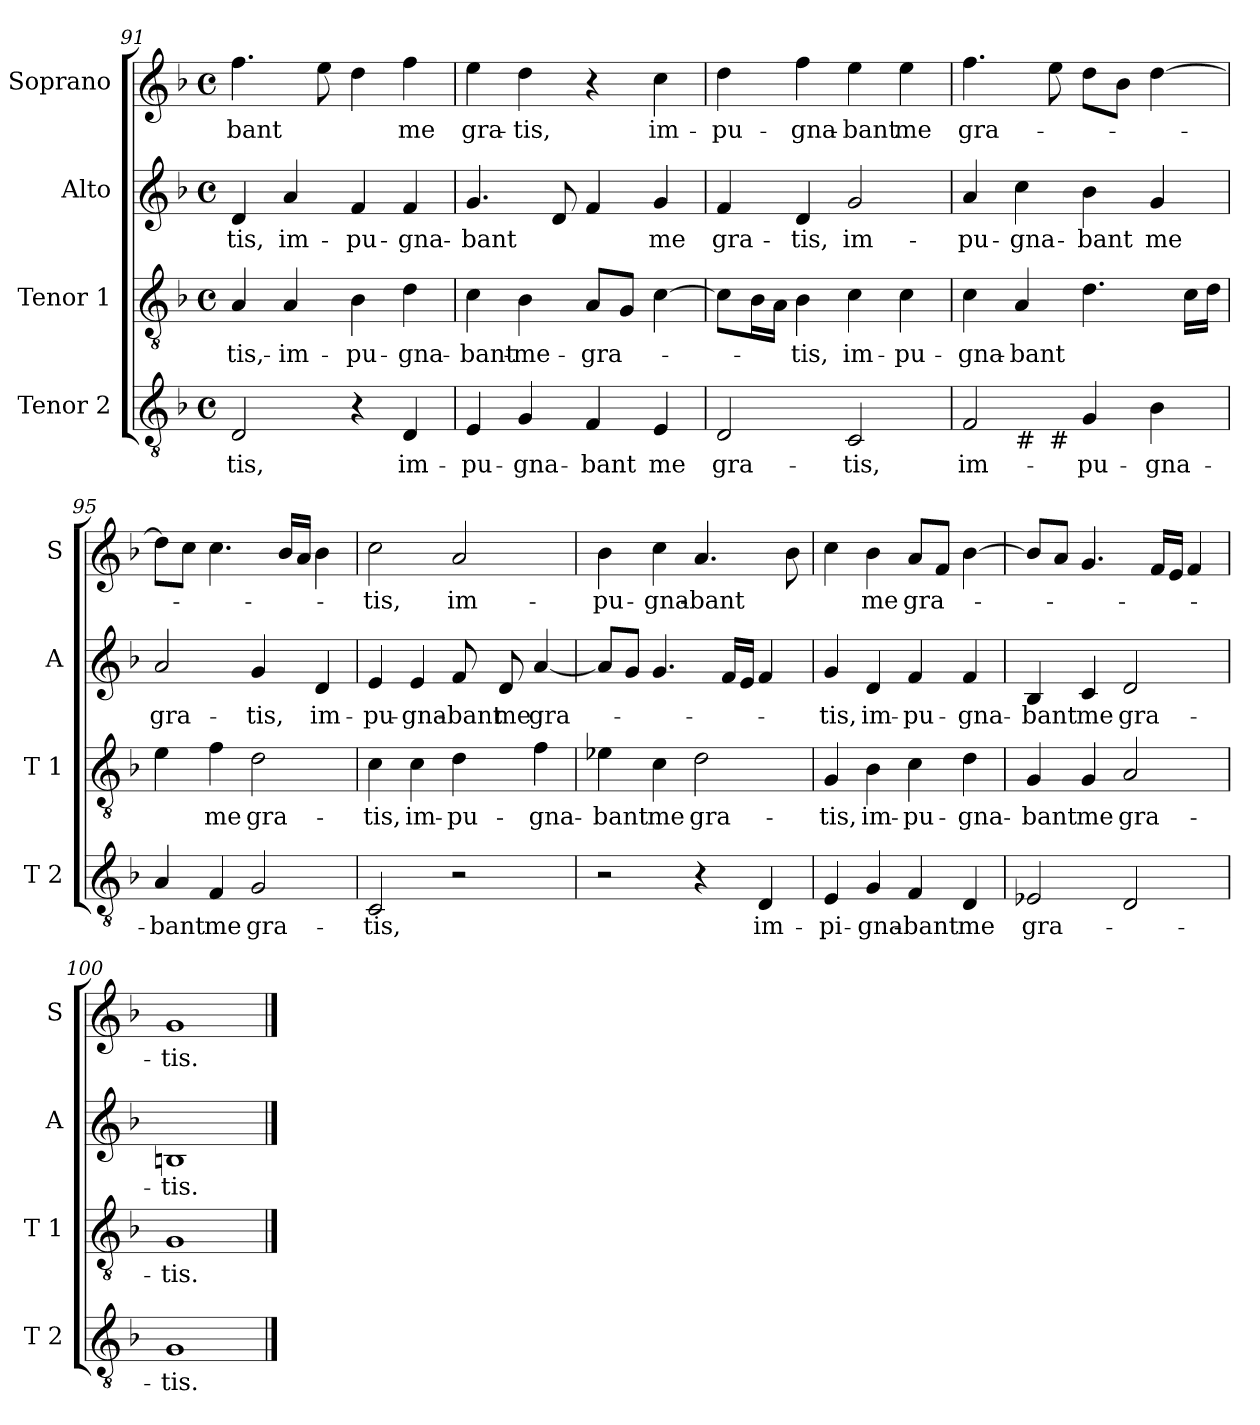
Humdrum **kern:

**kern	**text	**kern	**text	**kern	**text	**kern	**text
*part4	*part4	*part3	*part3	*part2	*part2	*part1	*part1
*staff4	*staff4	*staff3	*staff3	*staff2	*staff2	*staff1	*staff1
*I"Tenor 2	*	*I"Tenor 1	*	*I"Alto	*	*I"Soprano	*
*I'T 2	*	*I'T 1	*	*I'A	*	*I'S	*
*clefGv2	*	*clefGv2	*	*clefG2	*	*clefG2	*
*k[b-]	*	*k[b-]	*	*k[b-]	*	*k[b-]	*
*F:	*	*F:	*	*F:	*	*F:	*
*M4/4	*	*M4/4	*	*M4/4	*	*M4/4	*
*met(c)	*	*met(c)	*	*met(c)	*	*met(c)	*
=91	=91	=91	=91	=91	=91	=91	=91
!	!LO:LY:b	!	!LO:LY:b	!	!LO:LY:b	!	!LO:LY:b
2D/	-tis,	4A/	-tis,-	4d/	-tis,	4.ff\	-bant
!	!	!	!LO:LY:b	!	!LO:LY:b	!	!
.	.	4A/	-im-	4a/	im-	.	.
.	.	.	.	.	.	8ee\	.
!	!	!	!LO:LY:b	!	!LO:LY:b	!	!
4r	.	4B-\	-pu-	4f/	-pu-	4dd\	.
!	!LO:LY:b	!	!LO:LY:b	!	!LO:LY:b	!	!LO:LY:b
4D/	im-	4d\	-gna-	4f/	-gna-	4ff\	me
=92	=92	=92	=92	=92	=92	=92	=92
!	!LO:LY:b	!	!LO:LY:b	!	!LO:LY:b	!	!LO:LY:b
4E/	-pu-	4c\	-bant-	4.g/	-bant	4ee\	gra-
!	!LO:LY:b	!	!LO:LY:b	!	!	!	!LO:LY:b
4G/	-gna-	4B-\	-me-	.	.	4dd\	-tis,
.	.	.	.	8d/	.	.	.
!	!LO:LY:b	!	!LO:LY:b	!	!	!	!
4F/	-bant	8A/L	-gra-	4f/	.	4r	.
.	.	8G/J	.	.	.	.	.
!	!LO:LY:b	!	!	!	!LO:LY:b	!	!LO:LY:b
4E/	me	[4c\	.	4g/	me	4cc\	im-
=93	=93	=93	=93	=93	=93	=93	=93
!	!LO:LY:b	!	!	!	!LO:LY:b	!	!LO:LY:b
2D/	gra-	8c\L]	.	4f/	gra-	4dd\	-pu-
.	.	16B-\L	.	.	.	.	.
.	.	16A\JJ	.	.	.	.	.
!	!	!	!LO:LY:b	!	!LO:LY:b	!	!LO:LY:b
.	.	4B-\	-tis,	4d/	-tis,	4ff\	-gna-
!	!LO:LY:b	!	!LO:LY:b	!	!LO:LY:b	!	!LO:LY:b
2C/	-tis,	4c\	im-	2g/	im-	4ee\	-bant
!	!	!	!LO:LY:b	!	!	!	!LO:LY:b
.	.	4c\	-pu-	.	.	4ee\	me
=94	=94	=94	=94	=94	=94	=94	=94
!	!LO:LY:b	!	!LO:LY:b	!	!LO:LY:b	!	!LO:LY:b
*^	*	*	*	*	*	*	*
*	*^	*	*	*	*	*	*	*
2F/	4ryy	4.ryy	im-	4c\	-gna-	4a/	-pu-	4.ff\	gra-
!	!LO:TX:b:t=#	!	!	!	!	!	!	!	!
!	!	!	!	!	!LO:LY:b	!	!LO:LY:b	!	!
.	2.ryy	.	.	4A/	-bant	4cc\	-gna-	.	.
!	!	!LO:TX:b:t=#	!	!	!	!	!	!	!
.	.	2ryy	.	.	.	.	.	8ee\	.
!	!	!	!LO:LY:b	!	!	!	!LO:LY:b	!	!
4G/	.	.	-pu-	4.d\	.	4b-\	-bant	8dd\L	.
.	.	.	.	.	.	.	.	8b-\J	.
!	!	!	!LO:LY:b	!	!	!	!LO:LY:b	!	!
4B-\	.	.	-gna-	.	.	4g/	me	[4dd\	.
.	.	8ryy	.	16c\LL	.	.	.	.	.
.	.	.	.	16d\JJ	.	.	.	.	.
!!LO:LB:g=z
=95	=95	=95	=95	=95	=95	=95	=95	=95	=95
!	!	!	!LO:LY:b	!	!	!	!LO:LY:b	!	!
*v	*v	*v	*	*	*	*	*	*	*
4A/	-bant	4e\	.	2a/	gra-	8dd\L]	.
.	.	.	.	.	.	8cc\J	.
!	!LO:LY:b	!	!LO:LY:b	!	!	!	!
4F/	me	4f\	me	.	.	4.cc\	.
!	!LO:LY:b	!	!LO:LY:b	!	!LO:LY:b	!	!
2G/	gra-	2d\	gra-	4g/	-tis,	.	.
.	.	.	.	.	.	16b-/LL	.
.	.	.	.	.	.	16a/JJ	.
!	!	!	!	!	!LO:LY:b	!	!
.	.	.	.	4d/	im-	4b-\	.
=96	=96	=96	=96	=96	=96	=96	=96
!	!LO:LY:b	!	!LO:LY:b	!	!LO:LY:b	!	!LO:LY:b
2C/	-tis,	4c\	-tis,	4e/	-pu-	2cc\	-tis,
!	!	!	!LO:LY:b	!	!LO:LY:b	!	!
.	.	4c\	im-	4e/	-gna-	.	.
!	!	!	!LO:LY:b	!	!LO:LY:b	!	!LO:LY:b
2r	.	4d\	-pu-	8f/	-bant	2a/	im-
!	!	!	!	!	!LO:LY:b	!	!
.	.	.	.	8d/	me	.	.
!	!	!	!LO:LY:b	!	!LO:LY:b	!	!
.	.	4f\	-gna-	[4a/	gra-	.	.
=97	=97	=97	=97	=97	=97	=97	=97
!	!	!	!LO:LY:b	!	!	!	!LO:LY:b
2r	.	4e-X\	-bant	8a/L]	.	4b-\	-pu-
.	.	.	.	8g/J	.	.	.
!	!	!	!LO:LY:b	!	!	!	!LO:LY:b
.	.	4c\	me	4.g/	.	4cc\	-gna-
!	!	!	!LO:LY:b	!	!	!	!LO:LY:b
4r	.	2d\	gra-	.	.	4.a/	-bant
.	.	.	.	16f/LL	.	.	.
.	.	.	.	16e/JJ	.	.	.
!	!LO:LY:b	!	!	!	!	!	!
4D/	im-	.	.	4f/	.	.	.
.	.	.	.	.	.	8b-\	.
=98	=98	=98	=98	=98	=98	=98	=98
!	!LO:LY:b	!	!LO:LY:b	!	!LO:LY:b	!	!
4E/	-pi-	4G/	-tis,	4g/	-tis,	4cc\	.
!	!LO:LY:b	!	!LO:LY:b	!	!LO:LY:b	!	!LO:LY:b
4G/	-gna-	4B-\	im-	4d/	im-	4b-\	me
!	!LO:LY:b	!	!LO:LY:b	!	!LO:LY:b	!	!LO:LY:b
4F/	-bant	4c\	-pu-	4f/	-pu-	8a/L	gra-
.	.	.	.	.	.	8f/J	.
!	!LO:LY:b	!	!LO:LY:b	!	!LO:LY:b	!	!
4D/	me	4d\	-gna-	4f/	-gna-	[4b-\	.
=99	=99	=99	=99	=99	=99	=99	=99
!	!LO:LY:b	!	!LO:LY:b	!	!LO:LY:b	!	!
2E-X/	gra-	4G/	-bant	4B-/	-bant	8b-/L]	.
.	.	.	.	.	.	8a/J	.
!	!	!	!LO:LY:b	!	!LO:LY:b	!	!
.	.	4G/	me	4c/	me	4.g/	.
!	!	!	!LO:LY:b	!	!LO:LY:b	!	!
2D/	.	2A/	gra-	2d/	gra-	.	.
.	.	.	.	.	.	16f/LL	.
.	.	.	.	.	.	16e/JJ	.
.	.	.	.	.	.	4f/	.
=100	=100	=100	=100	=100	=100	=100	=100
!	!LO:LY:b	!	!LO:LY:b	!	!LO:LY:b	!	!LO:LY:b
1G	-tis.	1G	-tis.	1Bn	-tis.	1g	-tis.
==	==	==	==	==	==	==	==
*-	*-	*-	*-	*-	*-	*-	*-
